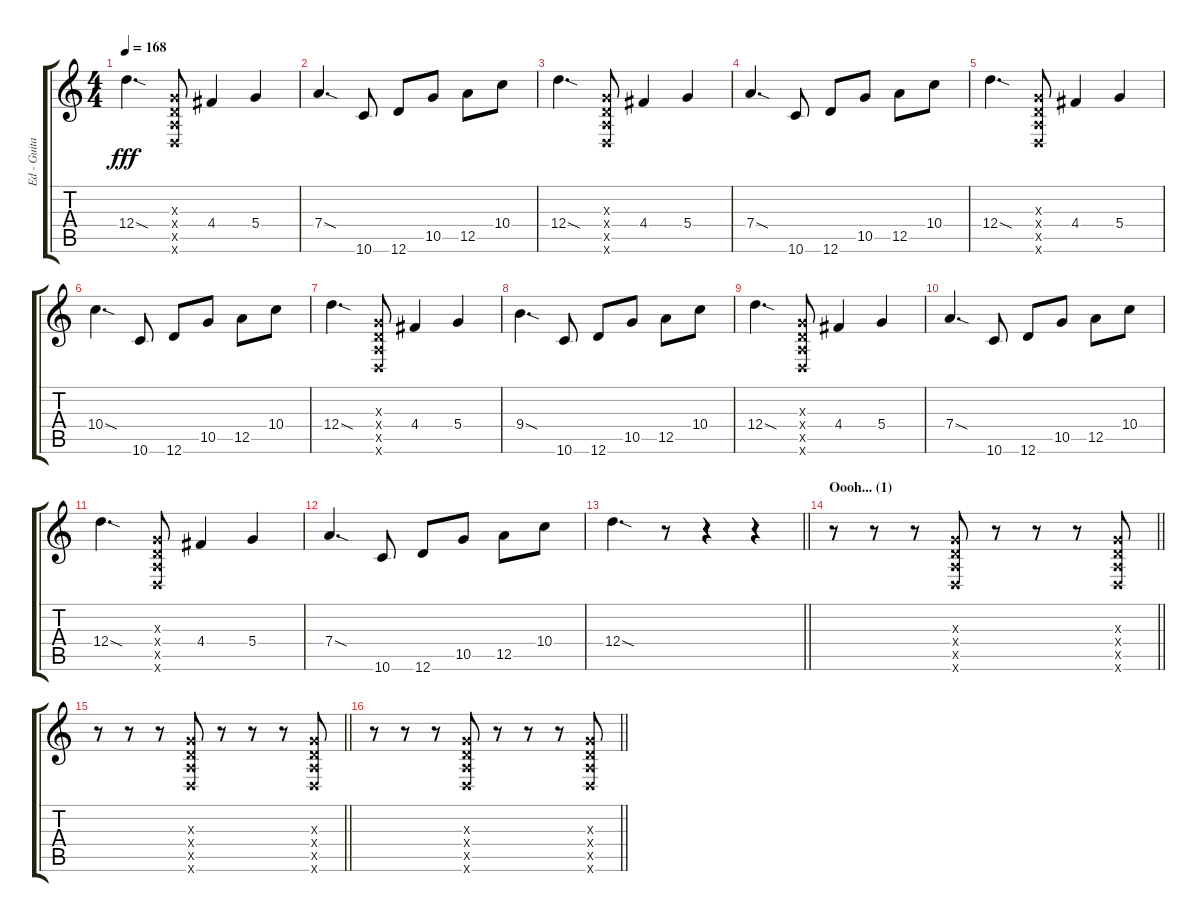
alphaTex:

\track ("Ed - Guitar" "Ed - Guita") {instrument overdrivenguitar}
\staff {score tabs}
\tuning (E4 B3 G3 D3 A2 D2) {hide}
\ts (4 4)
\tempo 168
\clef g2
\ks c
12.4{sod}.4{d dy fff} (0.3{x} 0.4{x} 0.5{x} 0.6{x}).8 4.4.4 5.4.4 |
7.4{sod}.4{d} 10.6.8 12.6.8 10.5.8 12.5.8 10.4.8 |
12.4{sod}.4{d} (0.3{x} 0.4{x} 0.5{x} 0.6{x}).8 4.4.4 5.4.4 |
7.4{sod}.4{d} 10.6.8 12.6.8 10.5.8 12.5.8 10.4.8 |
12.4{sod}.4{d} (0.3{x} 0.4{x} 0.5{x} 0.6{x}).8 4.4.4 5.4.4 |
10.4{sod}.4{d} 10.6.8 12.6.8 10.5.8 12.5.8 10.4.8 |
12.4{sod}.4{d} (0.3{x} 0.4{x} 0.5{x} 0.6{x}).8 4.4.4 5.4.4 |
9.4{sod}.4{d} 10.6.8 12.6.8 10.5.8 12.5.8 10.4.8 |
12.4{sod}.4{d} (0.3{x} 0.4{x} 0.5{x} 0.6{x}).8 4.4.4 5.4.4 |
7.4{sod}.4{d} 10.6.8 12.6.8 10.5.8 12.5.8 10.4.8 |
12.4{sod}.4{d} (0.3{x} 0.4{x} 0.5{x} 0.6{x}).8 4.4.4 5.4.4 |
7.4{sod}.4{d} 10.6.8 12.6.8 10.5.8 12.5.8 10.4.8 |
\barLineRight lightlight
12.4{sod}.4{d} r.8 r.4 r.4 |
\section ("" "Oooh... (1)")
\barLineRight lightlight
r.8 r.8 r.8 (0.3{x} 0.4{x} 0.5{x} 0.6{x}).8 r.8 r.8 r.8 (0.3{x} 0.4{x} 0.5{x} 0.6{x}).8 |
\barLineRight lightlight
r.8 r.8 r.8 (0.3{x} 0.4{x} 0.5{x} 0.6{x}).8 r.8 r.8 r.8 (0.3{x} 0.4{x} 0.5{x} 0.6{x}).8 |
\barLineRight lightlight
r.8 r.8 r.8 (0.3{x} 0.4{x} 0.5{x} 0.6{x}).8 r.8 r.8 r.8 (0.3{x} 0.4{x} 0.5{x} 0.6{x}).8
